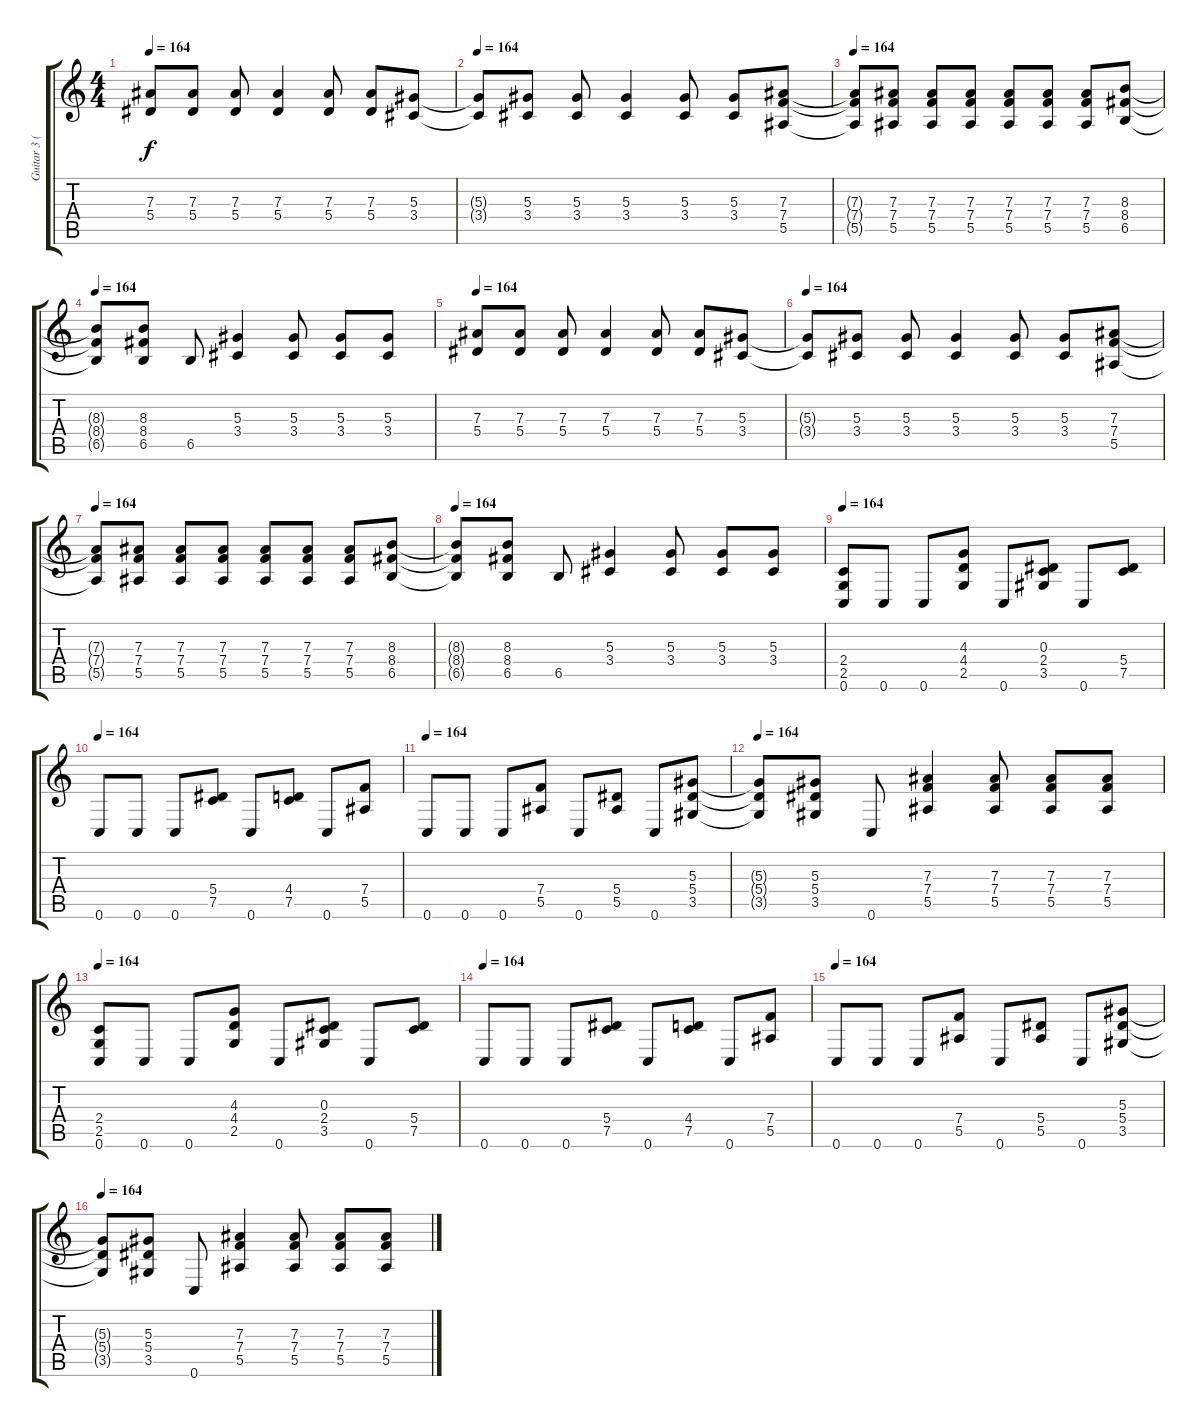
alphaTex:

\track ("Guitar 3 (Rhythm)" "Guitar 3 (") {instrument distortionguitar}
\staff {score tabs}
\tuning (C4 G3 Eb3 Bb2 F2 C2) {hide}
\ts (4 4)
\tempo 164
\clef g2
\ks c
(7.3{t} 5.4{t}).8{dy f} (7.3 5.4).8 (7.3 5.4).8 (7.3 5.4).4 (7.3 5.4).8 (7.3 5.4).8 (5.3 3.4).8 |
\tempo 164
(5.3{t} 3.4{t}).8 (5.3 3.4).8 (5.3 3.4).8 (5.3 3.4).4 (5.3 3.4).8 (5.3 3.4).8 (7.3 7.4 5.5).8 |
\tempo 164
(7.3{t} 7.4{t} 5.5{t}).8 (7.3 7.4 5.5).8 (7.3 7.4 5.5).8 (7.3 7.4 5.5).8 (7.3 7.4 5.5).8 (7.3 7.4 5.5).8 (7.3 7.4 5.5).8 (8.3 8.4 6.5).8 |
\tempo 164
(8.3{t} 8.4{t} 6.5{t}).8 (8.3 8.4 6.5).8 6.5.8 (5.3 3.4).4 (5.3 3.4).8 (5.3 3.4).8 (5.3 3.4).8 |
\tempo 164
(7.3 5.4).8 (7.3 5.4).8 (7.3 5.4).8 (7.3 5.4).4 (7.3 5.4).8 (7.3 5.4).8 (5.3 3.4).8 |
\tempo 164
(5.3{t} 3.4{t}).8 (5.3 3.4).8 (5.3 3.4).8 (5.3 3.4).4 (5.3 3.4).8 (5.3 3.4).8 (7.3 7.4 5.5).8 |
\tempo 164
(7.3{t} 7.4{t} 5.5{t}).8 (7.3 7.4 5.5).8 (7.3 7.4 5.5).8 (7.3 7.4 5.5).8 (7.3 7.4 5.5).8 (7.3 7.4 5.5).8 (7.3 7.4 5.5).8 (8.3 8.4 6.5).8 |
\tempo 164
(8.3{t} 8.4{t} 6.5{t}).8 (8.3 8.4 6.5).8 6.5.8 (5.3 3.4).4 (5.3 3.4).8 (5.3 3.4).8 (5.3 3.4).8 |
\tempo 164
(2.4 2.5 0.6).8 0.6.8 0.6.8 (4.3 4.4 2.5).8 0.6.8 (0.3 2.4 3.5).8 0.6.8 (5.4 7.5).8 |
\tempo 164
0.6.8 0.6.8 0.6.8 (5.4 7.5).8 0.6.8 (4.4 7.5).8 0.6.8 (7.4 5.5).8 |
\tempo 164
0.6.8 0.6.8 0.6.8 (7.4 5.5).8 0.6.8 (5.4 5.5).8 0.6.8 (5.3 5.4 3.5).8 |
\tempo 164
(5.3{t} 5.4{t} 3.5{t}).8 (5.3 5.4 3.5).8 0.6.8 (7.3 7.4 5.5).4 (7.3 7.4 5.5).8 (7.3 7.4 5.5).8 (7.3 7.4 5.5).8 |
\tempo 164
(2.4 2.5 0.6).8 0.6.8 0.6.8 (4.3 4.4 2.5).8 0.6.8 (0.3 2.4 3.5).8 0.6.8 (5.4 7.5).8 |
\tempo 164
0.6.8 0.6.8 0.6.8 (5.4 7.5).8 0.6.8 (4.4 7.5).8 0.6.8 (7.4 5.5).8 |
\tempo 164
0.6.8 0.6.8 0.6.8 (7.4 5.5).8 0.6.8 (5.4 5.5).8 0.6.8 (5.3 5.4 3.5).8 |
\tempo 164
(5.3{t} 5.4{t} 3.5{t}).8 (5.3 5.4 3.5).8 0.6.8 (7.3 7.4 5.5).4 (7.3 7.4 5.5).8 (7.3 7.4 5.5).8 (7.3 7.4 5.5).8
